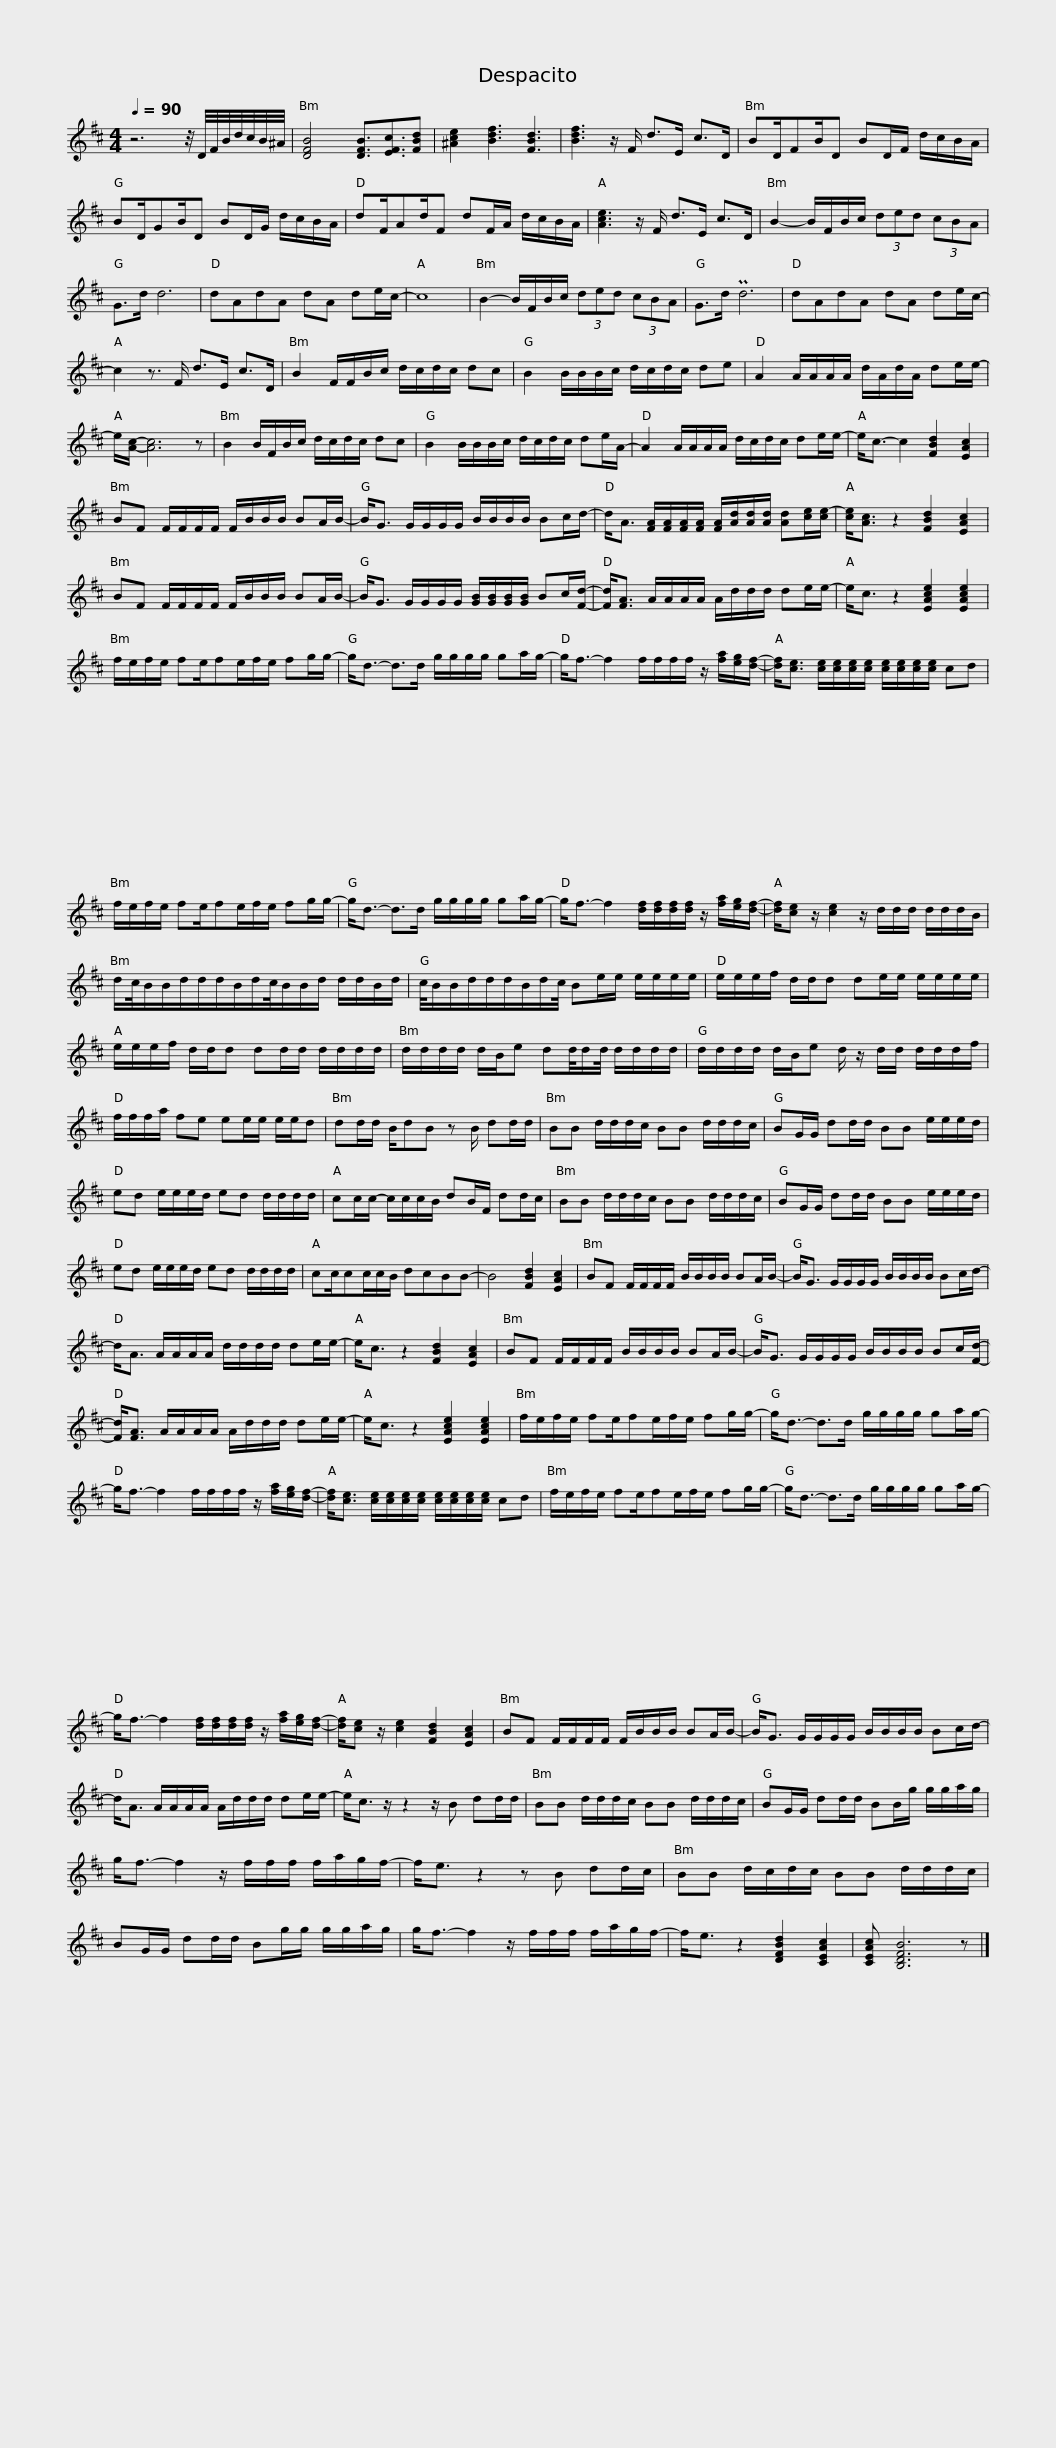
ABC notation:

X:1
L:1/8
Q:1/4=90
M:4/4
I:linebreak $
K:D
V:1 treble
V:1
 z6 z/4 D/4F/4B/4d/4c/4B/4^A/4 | [DFB]4 [DFB]3/2[EFc]3/2[FBd] | [^Ace]2 [Bdf]3 [FBd]3 | [Bdf]3 z/ F/ d>E c>D | BD/FB/D BD/F/ d/c/B/A/ |$ %5
 BD/GB/D BD/G/ d/c/B/A/ | dF/Ad/F dF/A/ d/c/B/A/ | [Ace]3 z/ F/ d>E c>D | B2- B/F/B/c/ (3ded (3cBA | G>d d6 |$ %10
 dAdA dA de/c/- | c8 | B2- B/F/B/c/ (3ded (3cBA | G>d Pd6 | dAdA dA de/c/- | %15
 c2 z3/2 F/ d>E c>D |$ B2 F/F/B/c/ d/c/d/c/ dc | B2 B/B/B/c/ d/c/d/c/ de | A2 A/A/A/A/ d/A/d/A/ de/e/- | e/[Ac]/- [Ac]6 z |$ %20
 B2 B/F/B/c/ d/c/d/c/ dc | B2 B/B/B/c/ d/c/d/c/ de/A/- | A2 A/A/A/A/ d/c/d/c/ de/e/- | e<c- c2 [FBd]2 [EAc]2 |$ BF F/F/F/F/ F/B/B/B/ BA/B/- | %25
 B<G G/G/G/G/ B/B/B/B/ Bc/d/- | d<A [FA]/[FA]/[FA]/[FA]/ [FA]/[Ad]/[Ad]/[Ad]/ [Ad][ce]/[ce-]/ | [ce]<[Ac] z2 [FBd]2 [EAc]2 |$ BF F/F/F/F/ F/B/B/B/ BA/B/- | B<G G/G/G/G/ [GB]/[GB]/[GB]/[GB]/ Bc/[Fd]/- | %30
 [Fd]<[FA] A/A/A/A/ A/d/d/d/ de/e/- | e<c z2 [EAce]2 [EAce]2 |$ f/e/f/e/ fe/fe/f/e/ fg/g/- | g<d- d>d g/g/g/g/ ga/g/- | g<f- f2 f/f/f/f/ z/ [fa]/[eg]/[df]/- | %35
 [df]<[ce] [ce]/[ce]/[ce]/[ce]/ [ce]/[ce]/[ce]/[ce]/ cd |$ f/e/f/e/ fe/fe/f/e/ fg/g/- | g<d- d>d g/g/g/g/ ga/g/- | g<f- f2 [df]/[df]/[df]/[df]/ z/ [fa]/[eg]/[df]/- | [df]/[ce]- z/ [ce]2 z/ d/d/d/ d/d/d/B/ |$ %40
 d/c/4B/B/d/d/d/B/d/c/4B/B/d/ d/d/B/d/ | c/4B/B/d/d/d/B/d/c/4 Be/e/ e/e/e/e/ | e/e/e/f/ d/d/d de/e/ e/e/e/e/ |$ e/e/e/f/ d/d/d dd/d/ d/d/d/d/ | d/d/d/d/ d/B/e dd/4d/d/4 d/d/d/d/ | %45
 d/d/d/d/ d/B/e d/ z/ d/d/ d/d/d/f/ |$ f/f/f/a/ fe ee/e/ e/e/d | dd/d/ B/dB z B/ dd/d/ | BB d/d/d/c/ BB d/d/d/c/ | BG/G/ dd/d/ BB e/e/e/d/ |$ %50
 ed e/e/e/d/ ed d/d/d/d/ | cc/c/- c/c/c/B/ dB/F/ dd/c/ | BB d/d/d/c/ BB d/d/d/c/ | BG/G/ dd/d/ BB e/e/e/d/ |$ ed e/e/e/d/ ed d/d/d/d/ | %55
 cc/cc/c/B/ dcBB- | B4 [FBd]2 [EAc]2 | BF F/F/F/F/ B/B/B/B/ BA/B/- |$ B<G G/G/G/G/ B/B/B/B/ Bc/d/- | d<A A/A/A/A/ d/d/d/d/ de/e/- | %60
 e<c z2 [FBd]2 [EAc]2 | BF F/F/F/F/ B/B/B/B/ BA/B/- |$ B<G G/G/G/G/ B/B/B/B/ Bc/[Fd]/- | [Fd]<[FA] A/A/A/A/ A/d/d/d/ de/e/- | e<c z2 [EAce]2 [EAce]2 | %65
 f/e/f/e/ fe/fe/f/e/ fg/g/- |$ g<d- d>d g/g/g/g/ ga/g/- | g<f- f2 f/f/f/f/ z/ [fa]/[eg]/[df]/- | [df]<[ce] [ce]/[ce]/[ce]/[ce]/ [ce]/[ce]/[ce]/[ce]/ cd | f/e/f/e/ fe/fe/f/e/ fg/g/- |$ %70
 g<d- d>d g/g/g/g/ ga/g/- | g<f- f2 [df]/[df]/[df]/[df]/ z/ [fa]/[eg]/[df]/- | [df]/[ce]- z/ [ce]2 [FBd]2 [EAc]2 | BF F/F/F/F/ F/B/B/B/ BA/B/- |$ B<G G/G/G/G/ B/B/B/B/ Bc/d/- | %75
 d<A A/A/A/A/ A/d/d/d/ de/e/- | e<c z/ z2 z/ B dd/d/ | BB d/d/d/c/ BB d/d/d/c/ |$ BG/G/ dd/d/ BB/g/ g/g/a/g/ | g<f- f2 z/ f/f/f/ f/a/g/f/- | %80
 f<e z2 z B dd/c/ | BB d/c/d/c/ BB d/d/d/c/ |$ BG/G/ dd/d/ Bg/g/ g/g/a/g/ | g<f- f2 z/ f/f/f/ f/a/g/f/- | f<e z2 [DFBd]2 [CEAc]2 | %85
 [CEAc] [B,DFB]6 z |] %86
